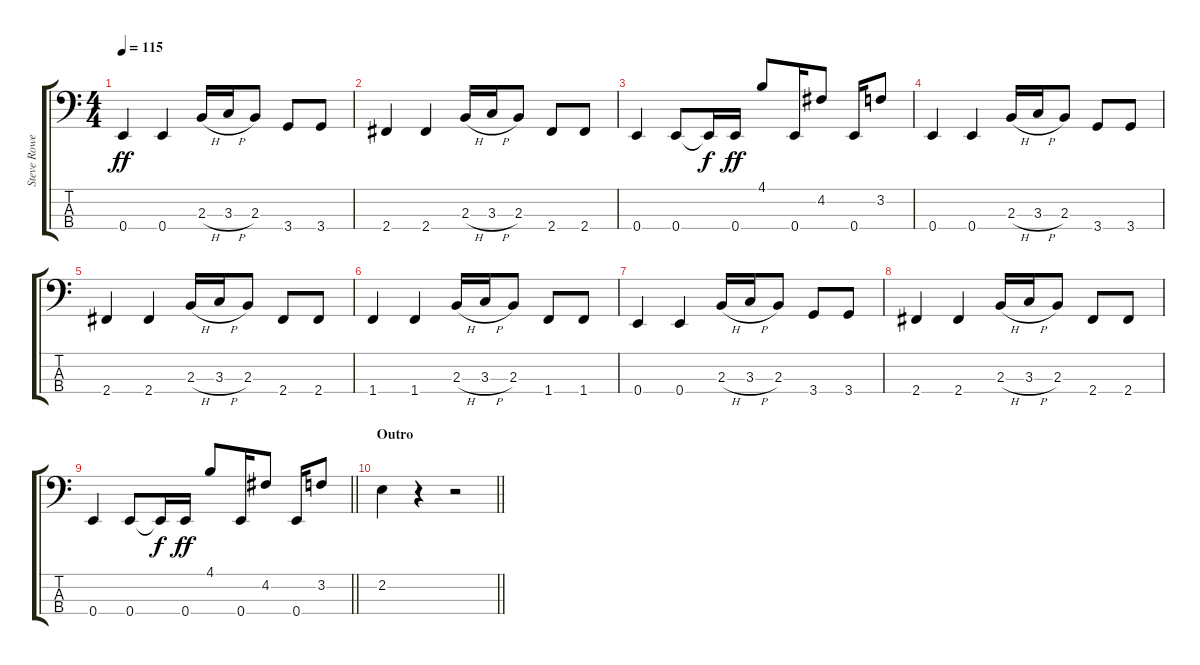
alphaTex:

\track ("Steve Rowe" "Steve Rowe") {instrument electricbasspick}
\staff {score tabs}
\tuning (G2 D2 A1 E1) {hide}
\ts (4 4)
\tempo 115
\clef f4
\ks c
0.4.4{dy ff} 0.4.4 2.3{h}.16 3.3{h}.16 2.3.8 3.4.8 3.4.8 |
2.4.4 2.4.4 2.3{h}.16 3.3{h}.16 2.3.8 2.4.8 2.4.8 |
0.4.4 0.4.8 0.4{t}.16{dy f} 0.4.16{dy ff} 4.1.8 0.4.16 4.2.8 0.4.16 3.2.8 |
0.4.4 0.4.4 2.3{h}.16 3.3{h}.16 2.3.8 3.4.8 3.4.8 |
2.4.4 2.4.4 2.3{h}.16 3.3{h}.16 2.3.8 2.4.8 2.4.8 |
1.4.4 1.4.4 2.3{h}.16 3.3{h}.16 2.3.8 1.4.8 1.4.8 |
0.4.4 0.4.4 2.3{h}.16 3.3{h}.16 2.3.8 3.4.8 3.4.8 |
2.4.4 2.4.4 2.3{h}.16 3.3{h}.16 2.3.8 2.4.8 2.4.8 |
\barLineRight lightlight
0.4.4 0.4.8 0.4{t}.16{dy f} 0.4.16{dy ff} 4.1.8 0.4.16 4.2.8 0.4.16 3.2.8 |
\section ("" "Outro")
\barLineRight lightlight
2.2.4 r.4 r.2
